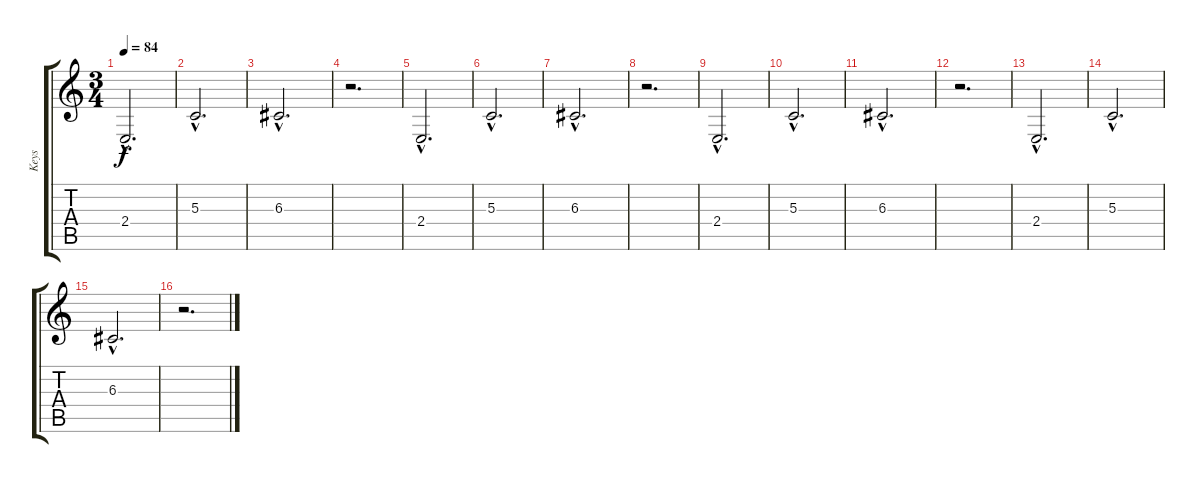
\track ("Keys" "Keys") {instrument choiraahs}
\staff {score tabs}
\tuning (E4 B3 G3 D3 A2 E2) {hide}
\ts (3 4)
\tempo 84
\clef g2
\ks c
2.4{hac}.2{d dy f} |
5.3{hac}.2{d} |
6.3{hac}.2{d} |
r.2{d} |
2.4{hac}.2{d} |
5.3{hac}.2{d} |
6.3{hac}.2{d} |
r.2{d} |
2.4{hac}.2{d} |
5.3{hac}.2{d} |
6.3{hac}.2{d} |
r.2{d} |
2.4{hac}.2{d} |
5.3{hac}.2{d} |
6.3{hac}.2{d} |
r.2{d}
